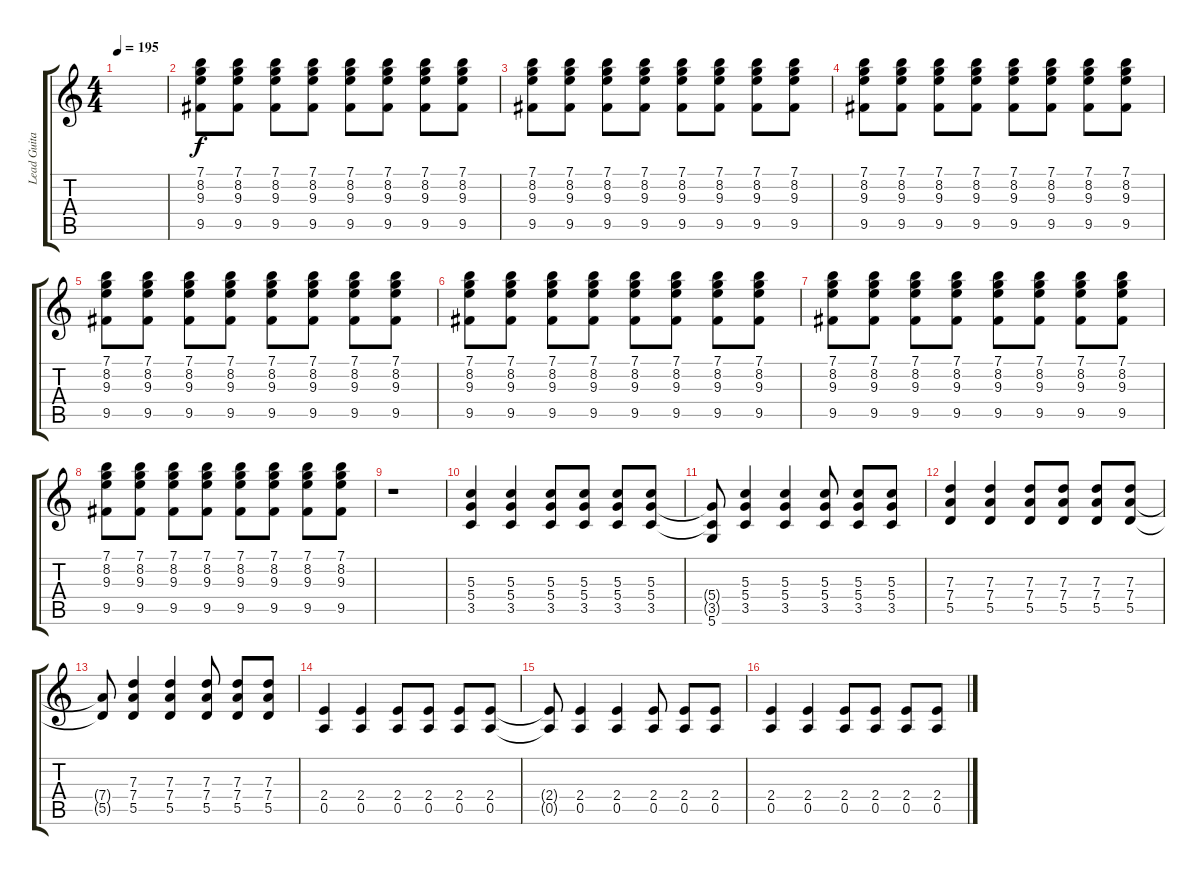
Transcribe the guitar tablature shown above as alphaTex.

\track ("Lead Guitar" "Lead Guita") {instrument distortionguitar}
\staff {score tabs}
\tuning (E4 B3 G3 D3 A2 D2) {hide}
\ts (4 4)
\tempo 195
\clef g2
\ks c
|
(7.1 8.2 9.3 9.5).8{instrument overdrivenguitar} (7.1 8.2 9.3 9.5).8 (7.1 8.2 9.3 9.5).8 (7.1 8.2 9.3 9.5).8 (7.1 8.2 9.3 9.5).8 (7.1 8.2 9.3 9.5).8 (7.1 8.2 9.3 9.5).8 (7.1 8.2 9.3 9.5).8 |
(7.1 8.2 9.3 9.5).8 (7.1 8.2 9.3 9.5).8 (7.1 8.2 9.3 9.5).8 (7.1 8.2 9.3 9.5).8 (7.1 8.2 9.3 9.5).8 (7.1 8.2 9.3 9.5).8 (7.1 8.2 9.3 9.5).8 (7.1 8.2 9.3 9.5).8 |
(7.1 8.2 9.3 9.5).8 (7.1 8.2 9.3 9.5).8 (7.1 8.2 9.3 9.5).8 (7.1 8.2 9.3 9.5).8 (7.1 8.2 9.3 9.5).8 (7.1 8.2 9.3 9.5).8 (7.1 8.2 9.3 9.5).8 (7.1 8.2 9.3 9.5).8 |
(7.1 8.2 9.3 9.5).8 (7.1 8.2 9.3 9.5).8 (7.1 8.2 9.3 9.5).8 (7.1 8.2 9.3 9.5).8 (7.1 8.2 9.3 9.5).8 (7.1 8.2 9.3 9.5).8 (7.1 8.2 9.3 9.5).8 (7.1 8.2 9.3 9.5).8 |
(7.1 8.2 9.3 9.5).8 (7.1 8.2 9.3 9.5).8 (7.1 8.2 9.3 9.5).8 (7.1 8.2 9.3 9.5).8 (7.1 8.2 9.3 9.5).8 (7.1 8.2 9.3 9.5).8 (7.1 8.2 9.3 9.5).8 (7.1 8.2 9.3 9.5).8 |
(7.1 8.2 9.3 9.5).8 (7.1 8.2 9.3 9.5).8 (7.1 8.2 9.3 9.5).8 (7.1 8.2 9.3 9.5).8 (7.1 8.2 9.3 9.5).8 (7.1 8.2 9.3 9.5).8 (7.1 8.2 9.3 9.5).8 (7.1 8.2 9.3 9.5).8 |
(7.1 8.2 9.3 9.5).8 (7.1 8.2 9.3 9.5).8 (7.1 8.2 9.3 9.5).8 (7.1 8.2 9.3 9.5).8 (7.1 8.2 9.3 9.5).8 (7.1 8.2 9.3 9.5).8 (7.1 8.2 9.3 9.5).8 (7.1 8.2 9.3 9.5).8 |
r.1 |
(5.3 5.4 3.5).4{instrument distortionguitar} (5.3 5.4 3.5).4 (5.3 5.4 3.5).8 (5.3 5.4 3.5).8 (5.3 5.4 3.5).8 (5.3 5.4 3.5).8 |
(5.4{t} 3.5{t} 5.6).8 (5.3 5.4 3.5).4 (5.3 5.4 3.5).4 (5.3 5.4 3.5).8 (5.3 5.4 3.5).8 (5.3 5.4 3.5).8 |
(7.3 7.4 5.5).4 (7.3 7.4 5.5).4 (7.3 7.4 5.5).8 (7.3 7.4 5.5).8 (7.3 7.4 5.5).8 (7.3 7.4 5.5).8 |
(7.4{t} 5.5{t}).8 (7.3 7.4 5.5).4 (7.3 7.4 5.5).4 (7.3 7.4 5.5).8 (7.3 7.4 5.5).8 (7.3 7.4 5.5).8 |
(2.4 0.5).4 (2.4 0.5).4 (2.4 0.5).8 (2.4 0.5).8 (2.4 0.5).8 (2.4 0.5).8 |
(2.4{t} 0.5{t}).8 (2.4 0.5).4 (2.4 0.5).4 (2.4 0.5).8 (2.4 0.5).8 (2.4 0.5).8 |
(2.4 0.5).4 (2.4 0.5).4 (2.4 0.5).8 (2.4 0.5).8 (2.4 0.5).8 (2.4 0.5).8
